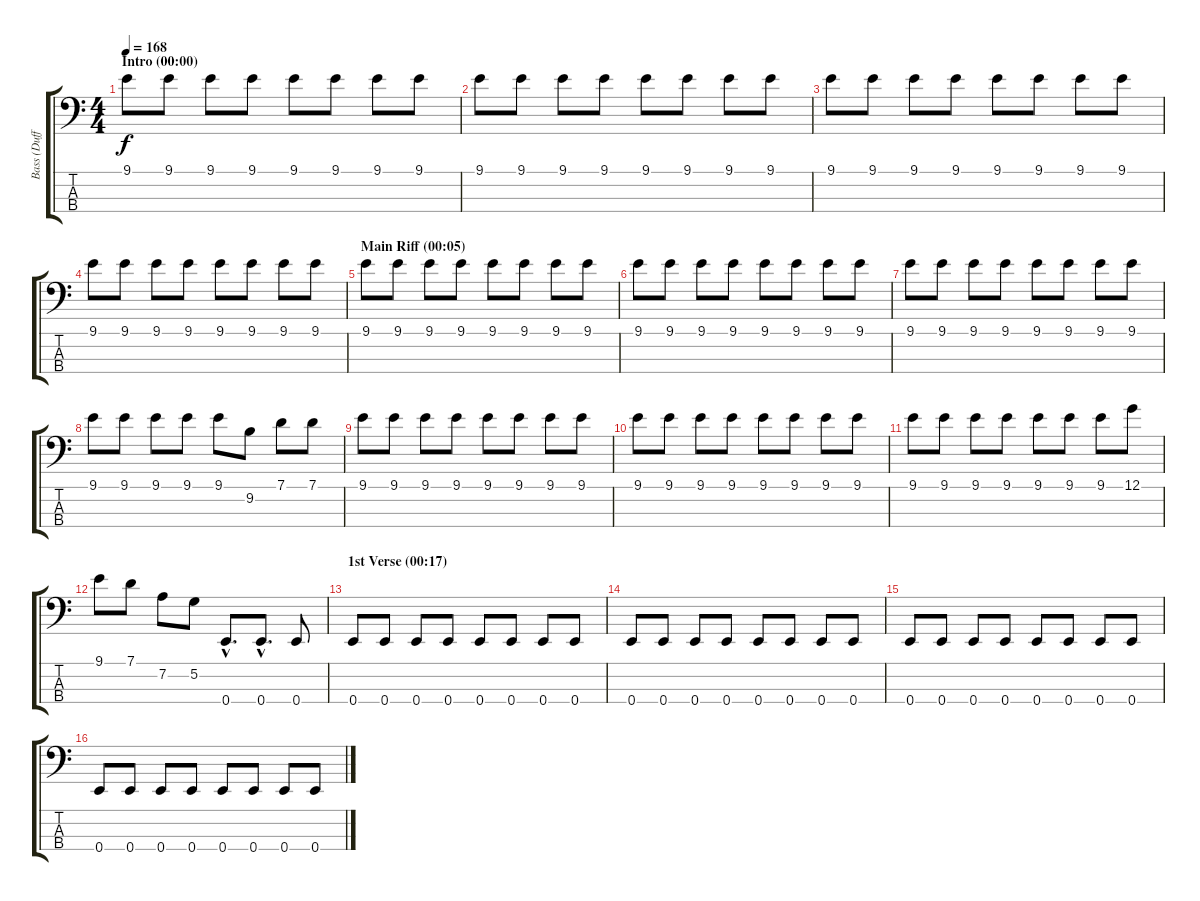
\track ("Bass (Duff McKagan)" "Bass (Duff") {instrument electricbassfinger}
\staff {score tabs}
\tuning (G2 D2 A1 E1) {hide}
\ts (4 4)
\section ("" "Intro (00:00)")
\tempo 168
\clef f4
\ks c
9.1.8{dy f instrument electricbassfinger} 9.1.8 9.1.8 9.1.8 9.1.8 9.1.8 9.1.8 9.1.8 |
9.1.8 9.1.8 9.1.8 9.1.8 9.1.8 9.1.8 9.1.8 9.1.8 |
9.1.8 9.1.8 9.1.8 9.1.8 9.1.8 9.1.8 9.1.8 9.1.8 |
9.1.8 9.1.8 9.1.8 9.1.8 9.1.8 9.1.8 9.1.8 9.1.8 |
\section ("" "Main Riff (00:05)")
9.1.8 9.1.8 9.1.8 9.1.8 9.1.8 9.1.8 9.1.8 9.1.8 |
9.1.8 9.1.8 9.1.8 9.1.8 9.1.8 9.1.8 9.1.8 9.1.8 |
9.1.8 9.1.8 9.1.8 9.1.8 9.1.8 9.1.8 9.1.8 9.1.8 |
9.1.8 9.1.8 9.1.8 9.1.8 9.1.8 9.2.8 7.1.8 7.1.8 |
9.1.8 9.1.8 9.1.8 9.1.8 9.1.8 9.1.8 9.1.8 9.1.8 |
9.1.8 9.1.8 9.1.8 9.1.8 9.1.8 9.1.8 9.1.8 9.1.8 |
9.1.8 9.1.8 9.1.8 9.1.8 9.1.8 9.1.8 9.1.8 12.1.8 |
9.1.8 7.1.8 7.2.8 5.2.8 0.4{hac}.8{d} 0.4{hac}.8{d} 0.4.8 |
\section ("" "1st Verse (00:17)")
0.4.8 0.4.8 0.4.8 0.4.8 0.4.8 0.4.8 0.4.8 0.4.8 |
0.4.8 0.4.8 0.4.8 0.4.8 0.4.8 0.4.8 0.4.8 0.4.8 |
0.4.8 0.4.8 0.4.8 0.4.8 0.4.8 0.4.8 0.4.8 0.4.8 |
0.4.8 0.4.8 0.4.8 0.4.8 0.4.8 0.4.8 0.4.8 0.4.8
